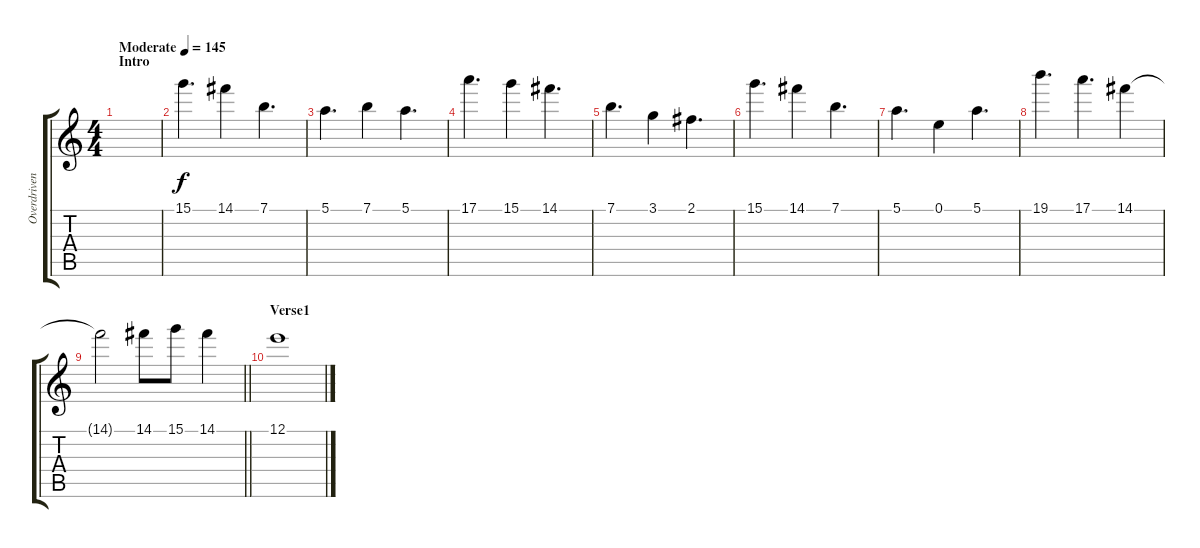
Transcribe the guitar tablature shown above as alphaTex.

\track ("Overdriven 1" "Overdriven") {instrument overdrivenguitar}
\staff {score tabs}
\tuning (E4 B3 G3 D3 A2 E2) {hide}
\ts (4 4)
\section ("" "Intro")
\tempo (145 "Moderate")
\clef g2
\ks c
|
15.1.4{d} 14.1.4 7.1.4{d} |
5.1.4{d} 7.1.4 5.1.4{d} |
17.1.4{d} 15.1.4 14.1.4{d} |
7.1.4{d} 3.1.4 2.1.4{d} |
15.1.4{d} 14.1.4 7.1.4{d} |
5.1.4{d} 0.1.4 5.1.4{d} |
19.1.4{d} 17.1.4{d} 14.1.4 |
\barLineRight lightlight
14.1{t}.2 14.1.8 15.1.8 14.1.4 |
\section ("" "Verse1")
12.1.1
